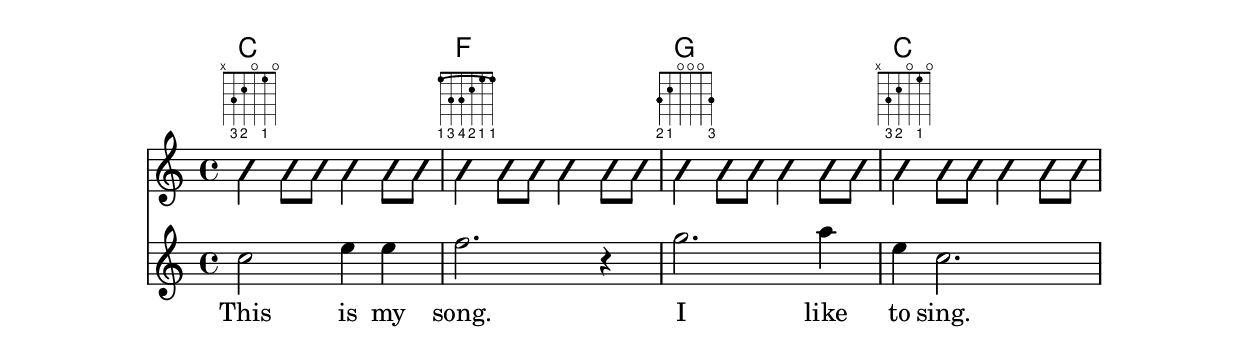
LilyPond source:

%% Do not edit this file; it is auto-generated from input/new
%% This file is in the public domain.
\version "2.12.0"

\header {
  texidoces = "
Para la música de guitarra, es posible mostrar los ritmos de rasgueo,
además de las notas de la melodía, acordes y diagramas de posiciones.

"
  doctitlees = "Ritmos rasgueados de guitarra"

%% Translation of GIT committish :<6ce7f350682dfa99af97929be1dec6b9f1cbc01a>
  texidocde = "
In Guitarrennotation kann neben Melodie, Akkordbezeichnungen und
Bunddiagrammen auch der Schlagrhythmus angegeben werden.

"
  doctitlede = "Schlagrhythmus für Guitarren"

  lsrtags = "rhythms,fretted-strings"
  texidoc = "
For guitar music, it is possible to show strum rhythms, along
with melody notes, chord names, and fret diagrams.
"
  doctitle = "Guitar strum rhythms"
} % begin verbatim


\include "predefined-guitar-fretboards.ly"
<<
  \new ChordNames {
    \chordmode {
      c1 f g c
    }
  }
  \new FretBoards {
    \chordmode {
      c1 f g c
    }
  }
  \new Voice \with {
    \consists "Pitch_squash_engraver"
  } {
    \relative c'' {
      \improvisationOn
      c4 c8 c c4 c8 c
      f4 f8 f f4 f8 f
      g4 g8 g g4 g8 g
      c4 c8 c c4 c8 c
    }
  }
  \new Voice = "melody" {
    \relative c'' {
      c2 e4 e4
      f2. r4
      g2. a4
      e4 c2.
    }
  }
  \new Lyrics {
    \lyricsto "melody" {
      This is my song.
      I like to sing.
    }
  }
>>
